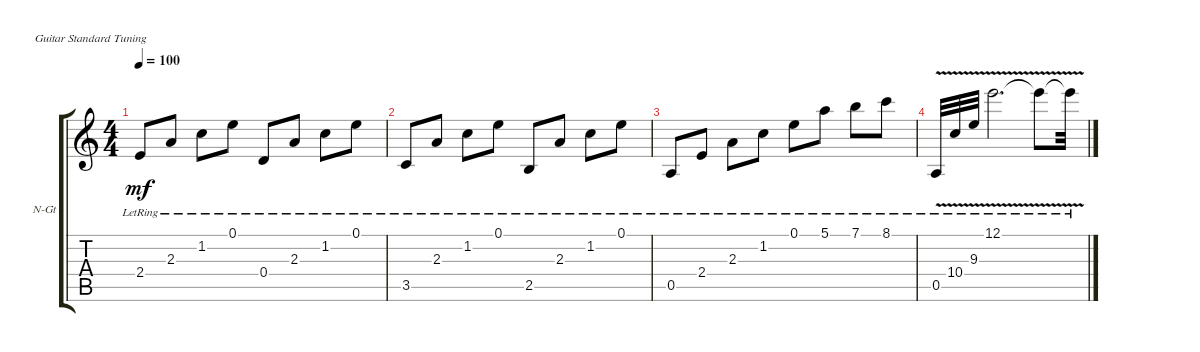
\bracketExtendMode groupsimilarinstruments
\firstSystemTrackNameOrientation horizontal
\otherSystemsTrackNameOrientation horizontal
\track ("Guitar" "N-Gt") {instrument acousticguitarnylon}
\staff {score tabs}
\tuning (E4 B3 G3 D3 A2 E2)
\ts (4 4)
\tempo 100
\clef g2
\ks c
2.4{lr}.8{dy mf} 2.3{lr}.8 1.2{lr}.8 0.1{lr}.8 0.4{lr}.8 2.3{lr}.8 1.2{lr}.8 0.1{lr}.8 |
3.5{lr}.8 2.3{lr}.8 1.2{lr}.8 0.1{lr}.8 2.5{lr}.8 2.3{lr}.8 1.2{lr}.8 0.1{lr}.8 |
0.5{lr}.8 2.4{lr}.8 2.3{lr}.8 1.2{lr}.8 0.1{lr}.8 5.1{lr}.8 7.1{lr}.8 8.1{lr}.8 |
0.5{v lr}.32 10.4{v lr}.32 9.3{v lr}.32 12.1{v lr}.2{d} 12.1{v lr t}.8 12.1{lr t}.32
